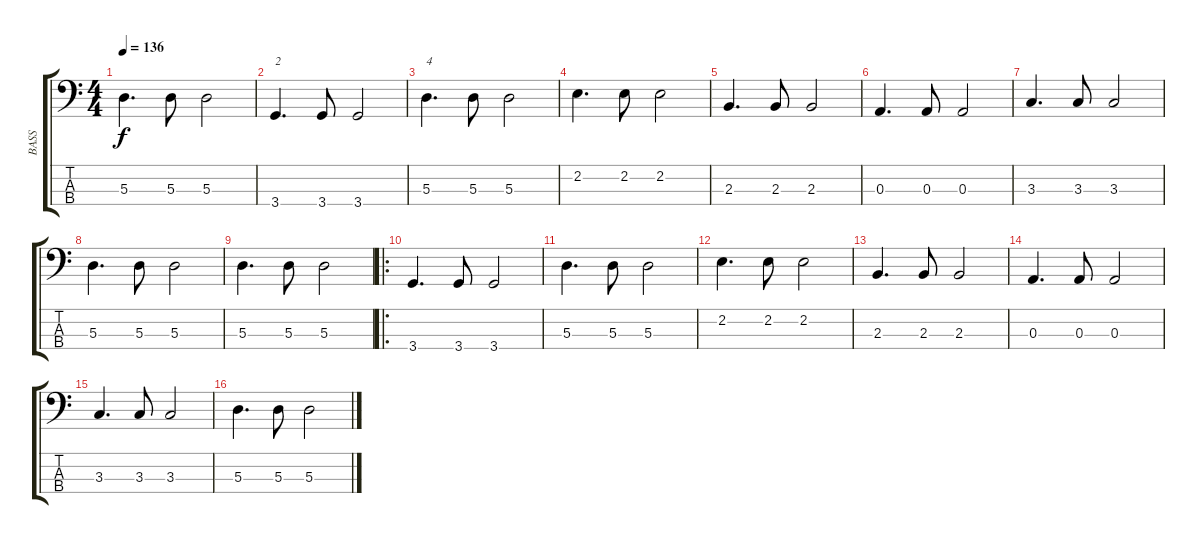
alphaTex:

\track ("BASS" "BASS") {instrument electricbassfinger}
\staff {score tabs}
\tuning (G2 D2 A1 E1) {hide}
\ts (4 4)
\tempo 136
\clef f4
\ks c
5.3.4{d dy f} 5.3.8 5.3.2 |
3.4.4{d txt "2"} 3.4.8 3.4.2 |
5.3.4{d txt "4"} 5.3.8 5.3.2 |
2.2.4{d} 2.2.8 2.2.2 |
2.3.4{d} 2.3.8 2.3.2 |
0.3.4{d} 0.3.8 0.3.2 |
3.3.4{d} 3.3.8 3.3.2 |
5.3.4{d} 5.3.8 5.3.2 |
5.3.4{d} 5.3.8 5.3.2 |
\ro
3.4.4{d} 3.4.8 3.4.2 |
5.3.4{d} 5.3.8 5.3.2 |
2.2.4{d} 2.2.8 2.2.2 |
2.3.4{d} 2.3.8 2.3.2 |
0.3.4{d} 0.3.8 0.3.2 |
3.3.4{d} 3.3.8 3.3.2 |
5.3.4{d} 5.3.8 5.3.2
